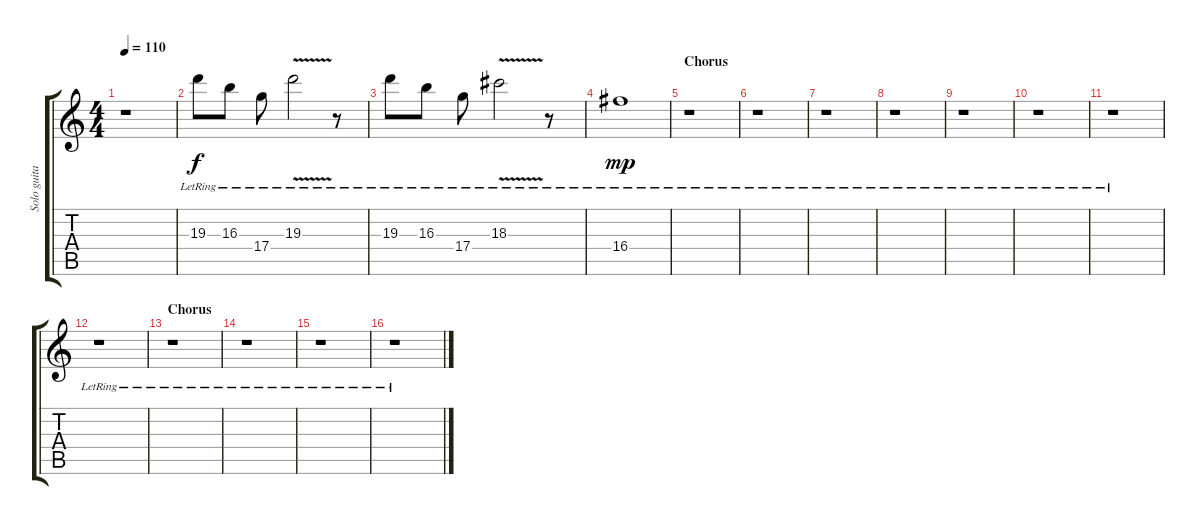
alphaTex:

\track ("Solo guitar" "Solo guita") {instrument acousticguitarsteel}
\staff {score tabs}
\tuning (E4 B3 G3 D3 A2 E2) {hide}
\ts (4 4)
\tempo 110
\clef g2
\ks c
r.1{dy f} |
19.3{lr}.8 16.3{lr}.8 17.4{lr}.8 19.3{v lr}.2 r.8 |
19.3{lr}.8 16.3{lr}.8 17.4{lr}.8 18.3{v lr}.2 r.8 |
16.4{lr}.1{dy mp} |
\section ("" "Chorus")
r.1 |
r.1 |
r.1 |
r.1 |
r.1 |
r.1 |
r.1 |
r.1 |
\section ("" "Chorus")
r.1 |
r.1 |
r.1 |
r.1
